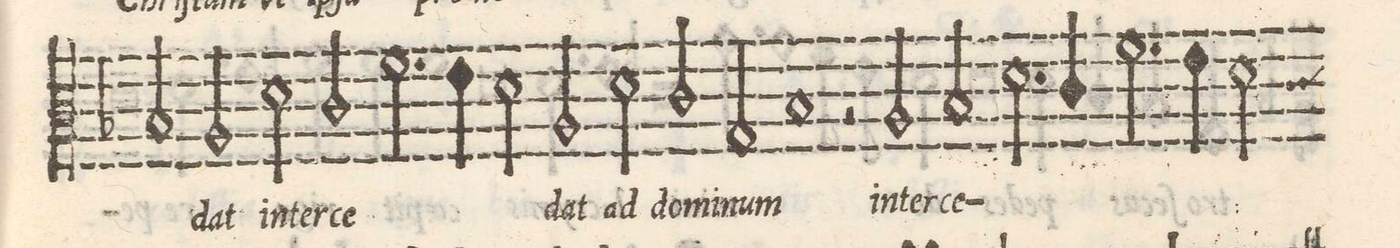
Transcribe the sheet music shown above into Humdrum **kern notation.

**kern	**text
*I"TENOR	*
*clefC3	*
*k[b-]	*
*met(C|)	*
*M2/1	*
2B-/	.
=44-	=44-
2A/	-dat
2d\	in-
2c/	-ter-
2.f\	-ce-
=45-	=45-
4e\	.
2d\	.
2A/	-dat
2d\	ad
=46-	=46-
2c/	do-
2G/	-mi-
1B-	-num
=47-	=47-
2r	.
2A/	in-
2B-/	-ter-
2.d\	-ce-
=48-	=48-
4c/	.
2.f\	.
4e\	.
2d\	.
*custos:c	*
=49-	=49-
*-	*-
